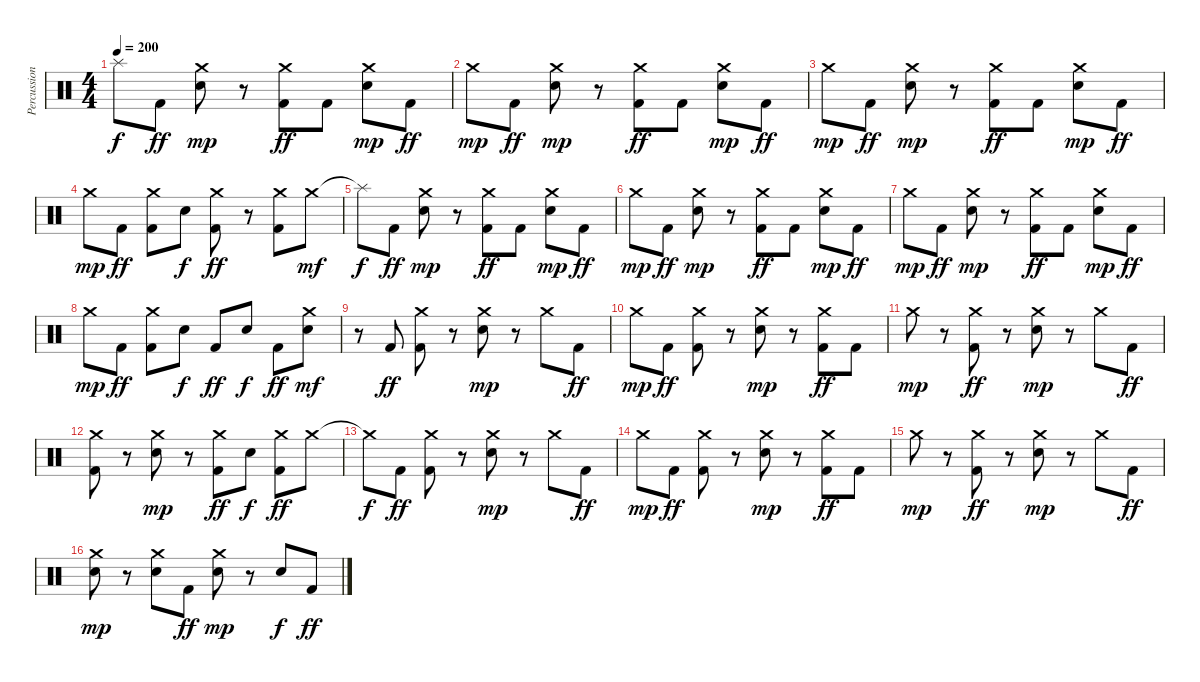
\track ("Percussion" "Percussion") {instrument percussion}
\staff {score}
\articulation defaults
\ts (4 4)
\tempo 200
\clef neutral
\ks c "Splash (hit)"{t}.8{dy f} "Kick (hit) 2".8{dy ff}
("Crash medium (hit)" "Electric Snare (hit)").8{dy mp} r.8 ("Crash medium (hit)" "Kick (hit) 2").8{dy ff} "Kick (hit) 2".8 ("Crash medium (hit)" "Electric Snare (hit)").8{dy mp} "Kick (hit) 2".8{dy ff} |
"Crash medium (hit)".8{dy mp} "Kick (hit) 2".8{dy ff} ("Crash medium (hit)" "Electric Snare (hit)").8{dy mp} r.8 ("Crash medium (hit)" "Kick (hit) 2").8{dy ff} "Kick (hit) 2".8 ("Crash medium (hit)" "Electric Snare (hit)").8{dy mp} "Kick (hit) 2".8{dy ff} |
"Crash medium (hit)".8{dy mp} "Kick (hit) 2".8{dy ff} ("Crash medium (hit)" "Electric Snare (hit)").8{dy mp} r.8 ("Crash medium (hit)" "Kick (hit) 2").8{dy ff} "Kick (hit) 2".8 ("Crash medium (hit)" "Electric Snare (hit)").8{dy mp} "Kick (hit) 2".8{dy ff} |
"Crash medium (hit)".8{dy mp} "Kick (hit) 2".8{dy ff} ("Crash medium (hit)" "Kick (hit) 2").8 "Electric Snare (hit)".8{dy f} ("Crash medium (hit)" "Kick (hit) 2").8{dy ff} r.8 ("Crash medium (hit)" "Kick (hit) 2").8 "Crash medium (hit)".8{dy mf} |
"Splash (hit)"{t}.8{dy f} "Kick (hit) 2".8{dy ff} ("Crash medium (hit)" "Electric Snare (hit)").8{dy mp} r.8 ("Crash medium (hit)" "Kick (hit) 2").8{dy ff} "Kick (hit) 2".8 ("Crash medium (hit)" "Electric Snare (hit)").8{dy mp} "Kick (hit) 2".8{dy ff} |
"Crash medium (hit)".8{dy mp} "Kick (hit) 2".8{dy ff} ("Crash medium (hit)" "Electric Snare (hit)").8{dy mp} r.8 ("Crash medium (hit)" "Kick (hit) 2").8{dy ff} "Kick (hit) 2".8 ("Crash medium (hit)" "Electric Snare (hit)").8{dy mp} "Kick (hit) 2".8{dy ff} |
"Crash medium (hit)".8{dy mp} "Kick (hit) 2".8{dy ff} ("Crash medium (hit)" "Electric Snare (hit)").8{dy mp} r.8 ("Crash medium (hit)" "Kick (hit) 2").8{dy ff} "Kick (hit) 2".8 ("Crash medium (hit)" "Electric Snare (hit)").8{dy mp} "Kick (hit) 2".8{dy ff} |
"Crash medium (hit)".8{dy mp} "Kick (hit) 2".8{dy ff} ("Crash medium (hit)" "Kick (hit) 2").8 "Electric Snare (hit)".8{dy f} "Kick (hit) 2".8{dy ff} "Electric Snare (hit)".8{dy f} "Kick (hit) 2".8{dy ff} ("Crash medium (hit)" "Electric Snare (hit)").8{dy mf} |
r.8 "Kick (hit) 2".8{dy ff} ("Crash medium (hit)" "Kick (hit) 2").8 r.8 ("Crash medium (hit)" "Electric Snare (hit)").8{dy mp} r.8 "Crash medium (hit)".8 "Kick (hit) 2".8{dy ff} |
"Crash medium (hit)".8{dy mp} "Kick (hit) 2".8{dy ff} ("Crash medium (hit)" "Kick (hit) 2").8 r.8 ("Crash medium (hit)" "Electric Snare (hit)").8{dy mp} r.8 ("Crash medium (hit)" "Kick (hit) 2").8{dy ff} "Kick (hit) 2".8 |
"Crash medium (hit)".8{dy mp} r.8 ("Crash medium (hit)" "Kick (hit) 2").8{dy ff} r.8 ("Crash medium (hit)" "Electric Snare (hit)").8{dy mp} r.8 "Crash medium (hit)".8 "Kick (hit) 2".8{dy ff} |
("Crash medium (hit)" "Kick (hit) 2").8 r.8 ("Crash medium (hit)" "Electric Snare (hit)").8{dy mp} r.8 ("Crash medium (hit)" "Kick (hit) 2").8{dy ff} "Electric Snare (hit)".8{dy f} ("Crash medium (hit)" "Kick (hit) 2").8{dy ff} "Crash medium (hit)".8 |
"Crash medium (hit)"{t}.8{dy f} "Kick (hit) 2".8{dy ff} ("Crash medium (hit)" "Kick (hit) 2").8 r.8 ("Crash medium (hit)" "Electric Snare (hit)").8{dy mp} r.8 "Crash medium (hit)".8 "Kick (hit) 2".8{dy ff} |
"Crash medium (hit)".8{dy mp} "Kick (hit) 2".8{dy ff} ("Crash medium (hit)" "Kick (hit) 2").8 r.8 ("Crash medium (hit)" "Electric Snare (hit)").8{dy mp} r.8 ("Crash medium (hit)" "Kick (hit) 2").8{dy ff} "Kick (hit) 2".8 |
"Crash medium (hit)".8{dy mp} r.8 ("Crash medium (hit)" "Kick (hit) 2").8{dy ff} r.8 ("Crash medium (hit)" "Electric Snare (hit)").8{dy mp} r.8 "Crash medium (hit)".8 "Kick (hit) 2".8{dy ff} |
("Crash medium (hit)" "Electric Snare (hit)").8{dy mp} r.8 ("Crash medium (hit)" "Electric Snare (hit)").8 "Kick (hit) 2".8{dy ff} ("Crash medium (hit)" "Electric Snare (hit)").8{dy mp} r.8 "Electric Snare (hit)".8{dy f} "Kick (hit) 2".8{dy ff}
